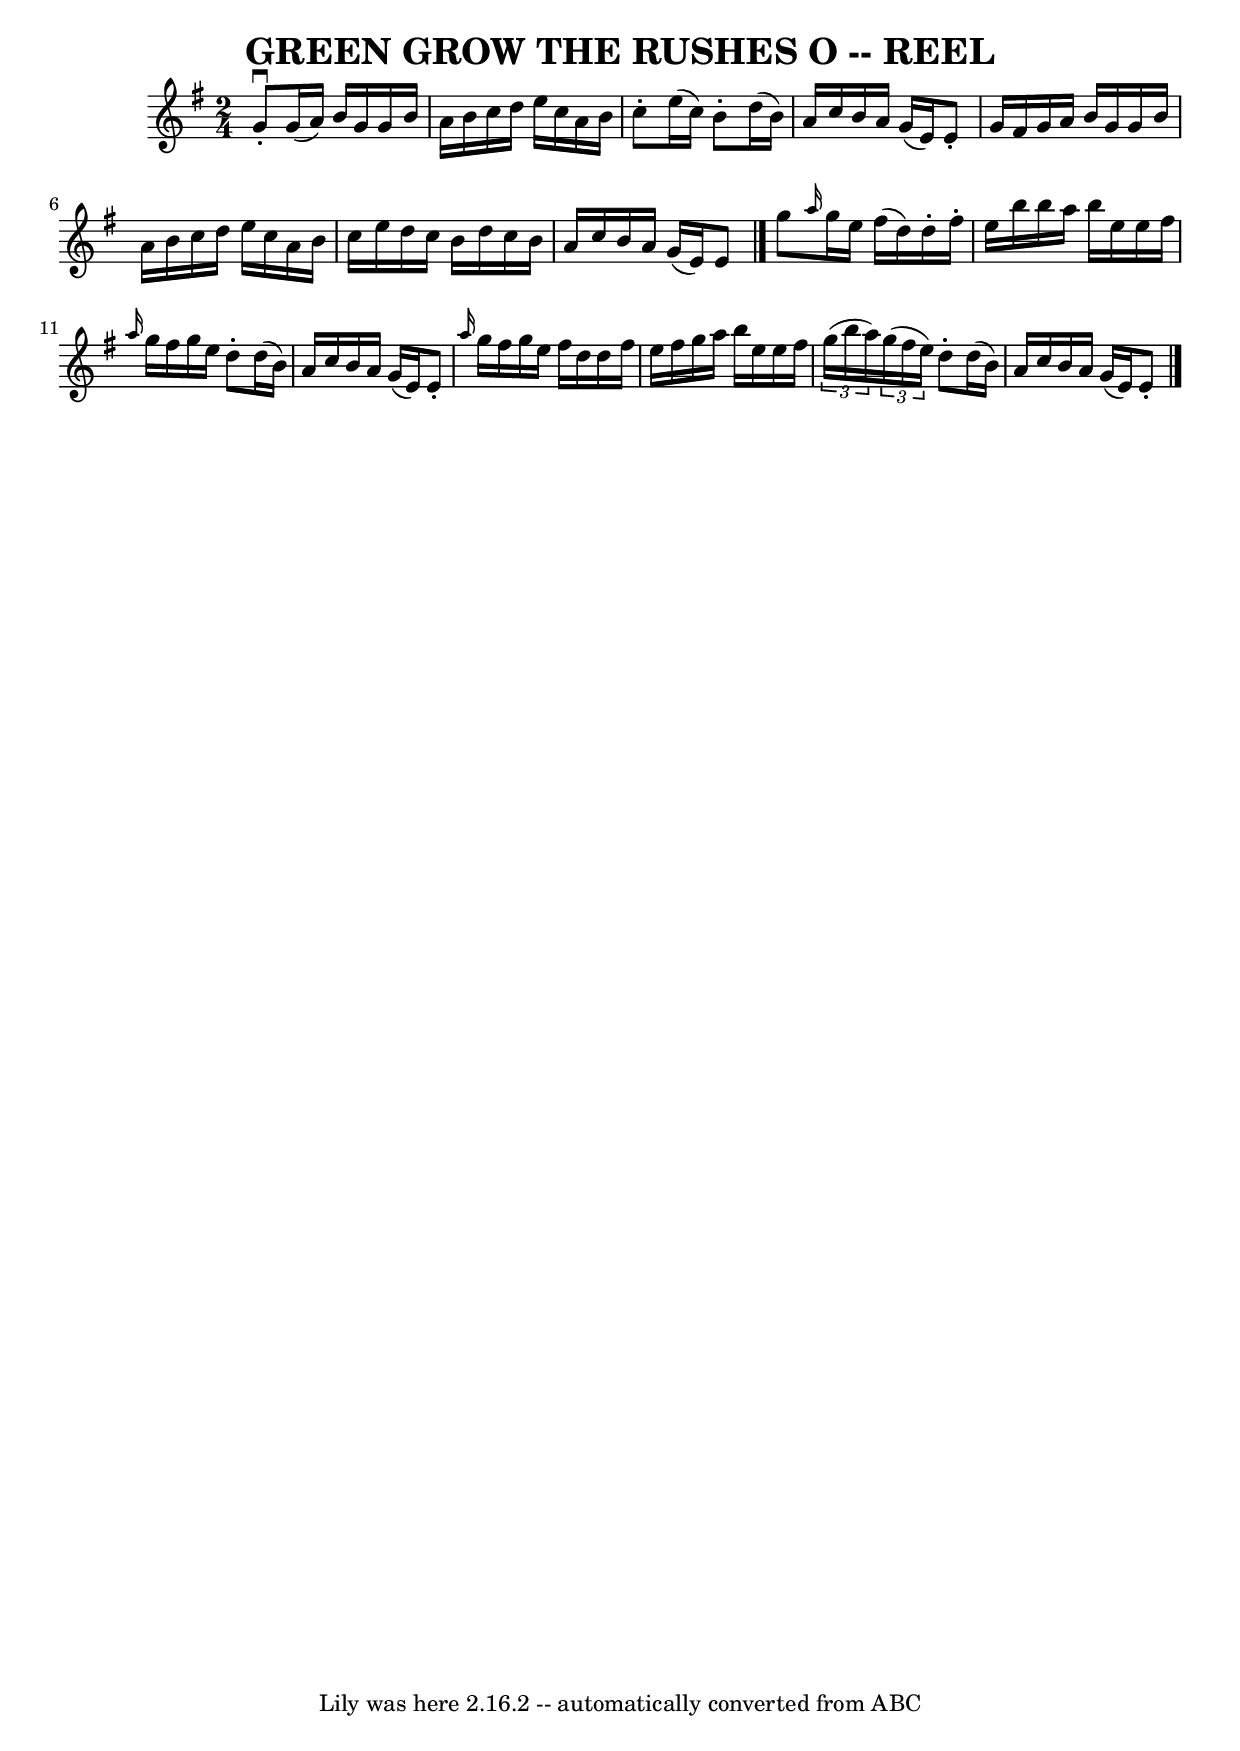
\version "2.16.2"
\include "Mammoth.ily"
\header {
  %% book = "Ryan's Mammoth Collection of Fiddle Tunes"
  crossRefNumber = "1"
  footnotes = ""
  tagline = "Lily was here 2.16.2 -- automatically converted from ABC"
  title = "GREEN GROW THE RUSHES O -- REEL"

}
voicedefault =  {


  \time 2/4 % %slurgraces 1
  
  \key g \major
  g'8^\downbow-. g'16 (a'16) b'16 g'16 g'16    
  b'16    |
  a'16 b'16 c''16 d''16 e''16 c''16 a'16    
  b'16    |
  c''8-. e''16 (c''16) b'8-. d''16 (b'16)   |
  a'16 c''16 b'16 a'16 g'16 (e'16) e'8-.    |
  g'16 fis'16 g'16 a'16 b'16 g'16 g'16 b'16     |
  a'16 b'16 c''16 d''16 e''16 c''16 a'16 b'16     |
  c''16 e''16 d''16 c''16 b'16 d''16 c''16 b'16    |
  a'16 c''16 b'16 a'16 g'16 (e'16) e'8    
  \bar "|." g''8  \grace { a''16  
			 } g''16 e''16 fis''16 (d''16) d''16-. fis''16-.   |
  e''16 b''16 b''16 a''16    
  b''16 e''16 e''16 fis''16    |
  \grace { a''16  
	 } g''16    
  fis''16 g''16 e''16 d''8-. d''16 (b'16)   |
  a'16    
  c''16 b'16 a'16 g'16 (e'16) e'8-.   |
  \grace {    
    a''16  
  } g''16 fis''16 g''16 e''16 fis''16 d''16 d''16    
  fis''16    |
  e''16 fis''16 g''16 a''16 b''16 e''16    
  e''16 fis''16    |
  \times 2/3 { g''16 (b''16 a''16) 
	     }   
  \times 2/3 { g''16 (fis''16 e''16) 
	     } d''8-. d''16 (b'16)   |
  a'16 c''16 b'16 a'16 g'16 (e'16) e'8-.   
  \bar "|."   

}

\score{
  <<

    \context Staff="default"
    {
      \voicedefault 
      
    }

  >>
  \layout {
    
  }
  \midi {
  }

}
